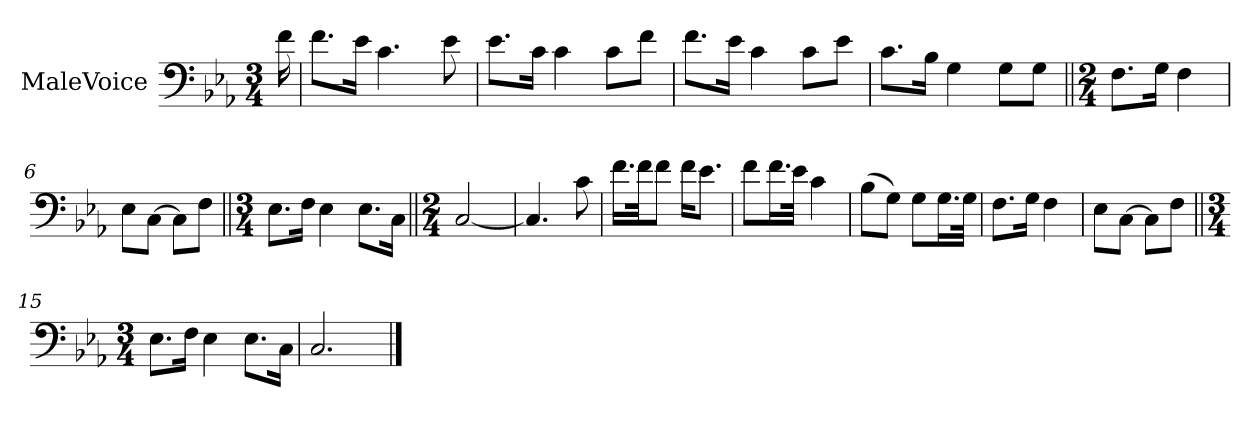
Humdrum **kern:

**kern
*part1
*staff1
*I"MaleVoice
*clefF4
*k[b-e-a-]
*M3/4
*MM76
=
16f
=1
8.f\L
16e-\Jk
4.c
8e-
=2
8.e-\L
16c\Jk
4c
8c\L
8f\J
=3
8.f\L
16e-\Jk
4c
8c\L
8e-\J
=4
8.c\L
16B-\Jk
4G
8G\L
8G\J
=5||
*M2/4
8.F\L
16G\Jk
4F
=6
8E-\L
[8C\J
8C\L]
8F\J
=7||
*M3/4
8.E-\L
16F\Jk
4E-
8.E-\L
16C\Jk
=8||
*M2/4
[2C
=9
4.C]
8c
=10
16.f\LL
32f\Jk
8f\J
16f\KL
8.e-\J
=11
8f\L
16.f\L
32e-\JJk
4c
=12
(8B-\L
8G\J)
8G\L
16.G\L
32G\JJk
=13
8.F\L
16G\Jk
4F
=14
8E-\L
[8C\J
8C\L]
8F\J
=15||
*M3/4
8.E-\L
16F\Jk
4E-
8.E-\L
16C\Jk
=16
2.C
==
*-
